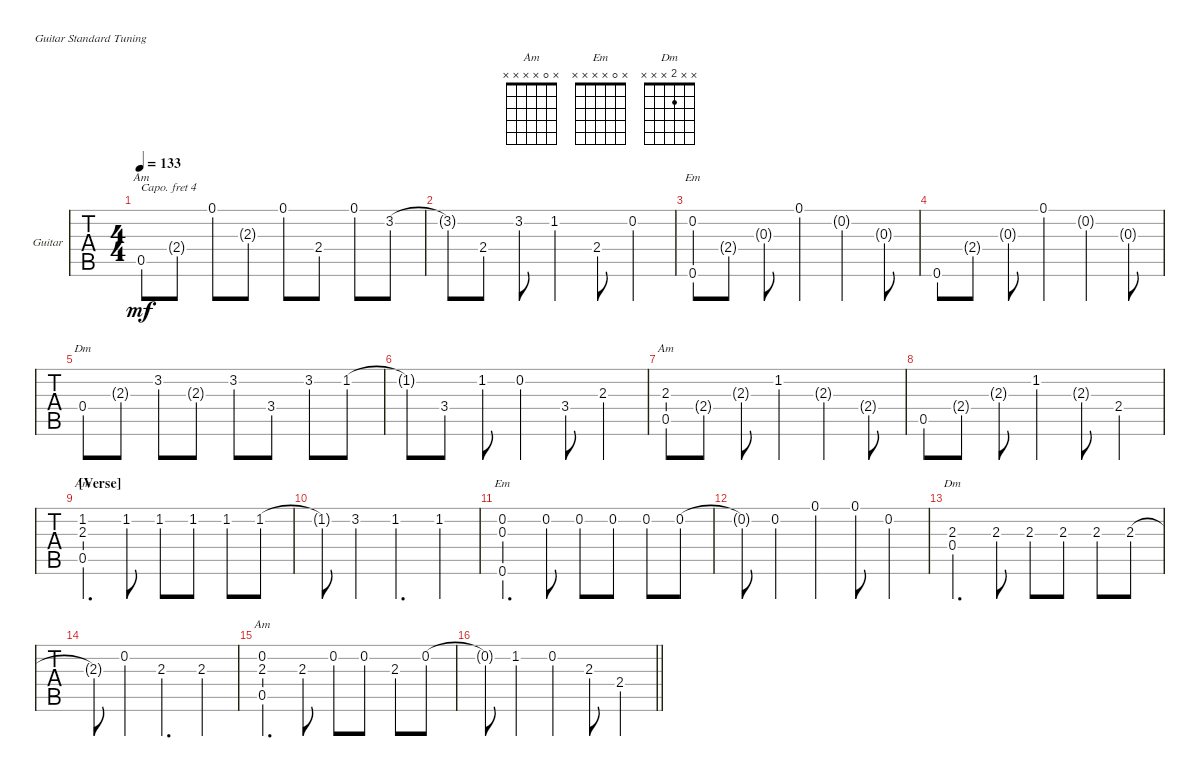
\bracketExtendMode groupsimilarinstruments
\firstSystemTrackNameOrientation horizontal
\otherSystemsTrackNameOrientation horizontal
\track ("" "Guitar") {instrument acousticguitarsteel}
\staff {tabs}
\capo 4
\tuning (E4 B3 G3 D3 A2 E2)
\chord ("Am" x x x x x x)
\chord ("Em" x x x x x 0)
\chord ("Dm" x x x x x x)
\chord ("Am" x x x x 0 x)
\chord ("Am" x 1 x x x x)
\chord ("Em" x 0 x x x x)
\chord ("Dm" x x 2 x x x)
\chord ("Am" x 0 x x x x)
\ts (4 4)
\beaming (8 2 2 2 2)
\tempo 133
\clef g2
\ks c
0.5.8{ch "Am" dy mf instrument acousticguitarsteel} 2.4{g}.8 0.1.8 2.3{g}.8 0.1.8 2.4.8 0.1.8 3.2.8 |
3.2{t}.8 2.4.8 3.2.8 1.2.4 2.4.8 0.2.4 |
(0.6 0.2).8{ch "Em"} 2.4{g}.8 0.3{g}.8 0.1.4 0.2{g}.4 0.3{g}.8 |
0.6.8 2.4{g}.8 0.3{g}.8 0.1.4 0.2{g}.4 0.3{g}.8 |
0.4.8{ch "Dm"} 2.3{g}.8 3.2.8 2.3{g}.8 3.2.8 3.4.8 3.2.8 1.2.8 |
1.2{t}.8 3.4.8 1.2.8 0.2.4 3.4.8 2.3.4 |
(0.5 2.3).8{ch "Am"} 2.4{g}.8 2.3{g}.8 1.2.4 2.3{g}.4 2.4{g}.8 |
0.5.8 2.4{g}.8 2.3{g}.8 1.2.4 2.3{g}.8 2.4.4 |
\section ("" "[Verse]")
(1.2 0.5 2.3).4{d ch "Am"} 1.2.8 1.2.8 1.2.8 1.2.8 1.2.8 |
1.2{t}.8 3.2.4 1.2.4{d} 1.2.4 |
(0.2 0.3 0.6).4{d ch "Em"} 0.2.8 0.2.8 0.2.8 0.2.8 0.2.8 |
0.2{t}.8 0.2.4 0.1.4 0.1.8 0.2.4 |
(2.3 0.4).4{d ch "Dm"} 2.3.8 2.3.8 2.3.8 2.3.8 2.3.8 |
2.3{t}.8 0.2.4 2.3.4{d} 2.3.4 |
(0.2 2.3 0.5).4{d ch "Am"} 2.3.8 0.2.8 0.2.8 2.3.8 0.2.8 |
\barLineRight lightlight
0.2{t}.8 1.2.4 0.2.4 2.3.8 2.4.4
